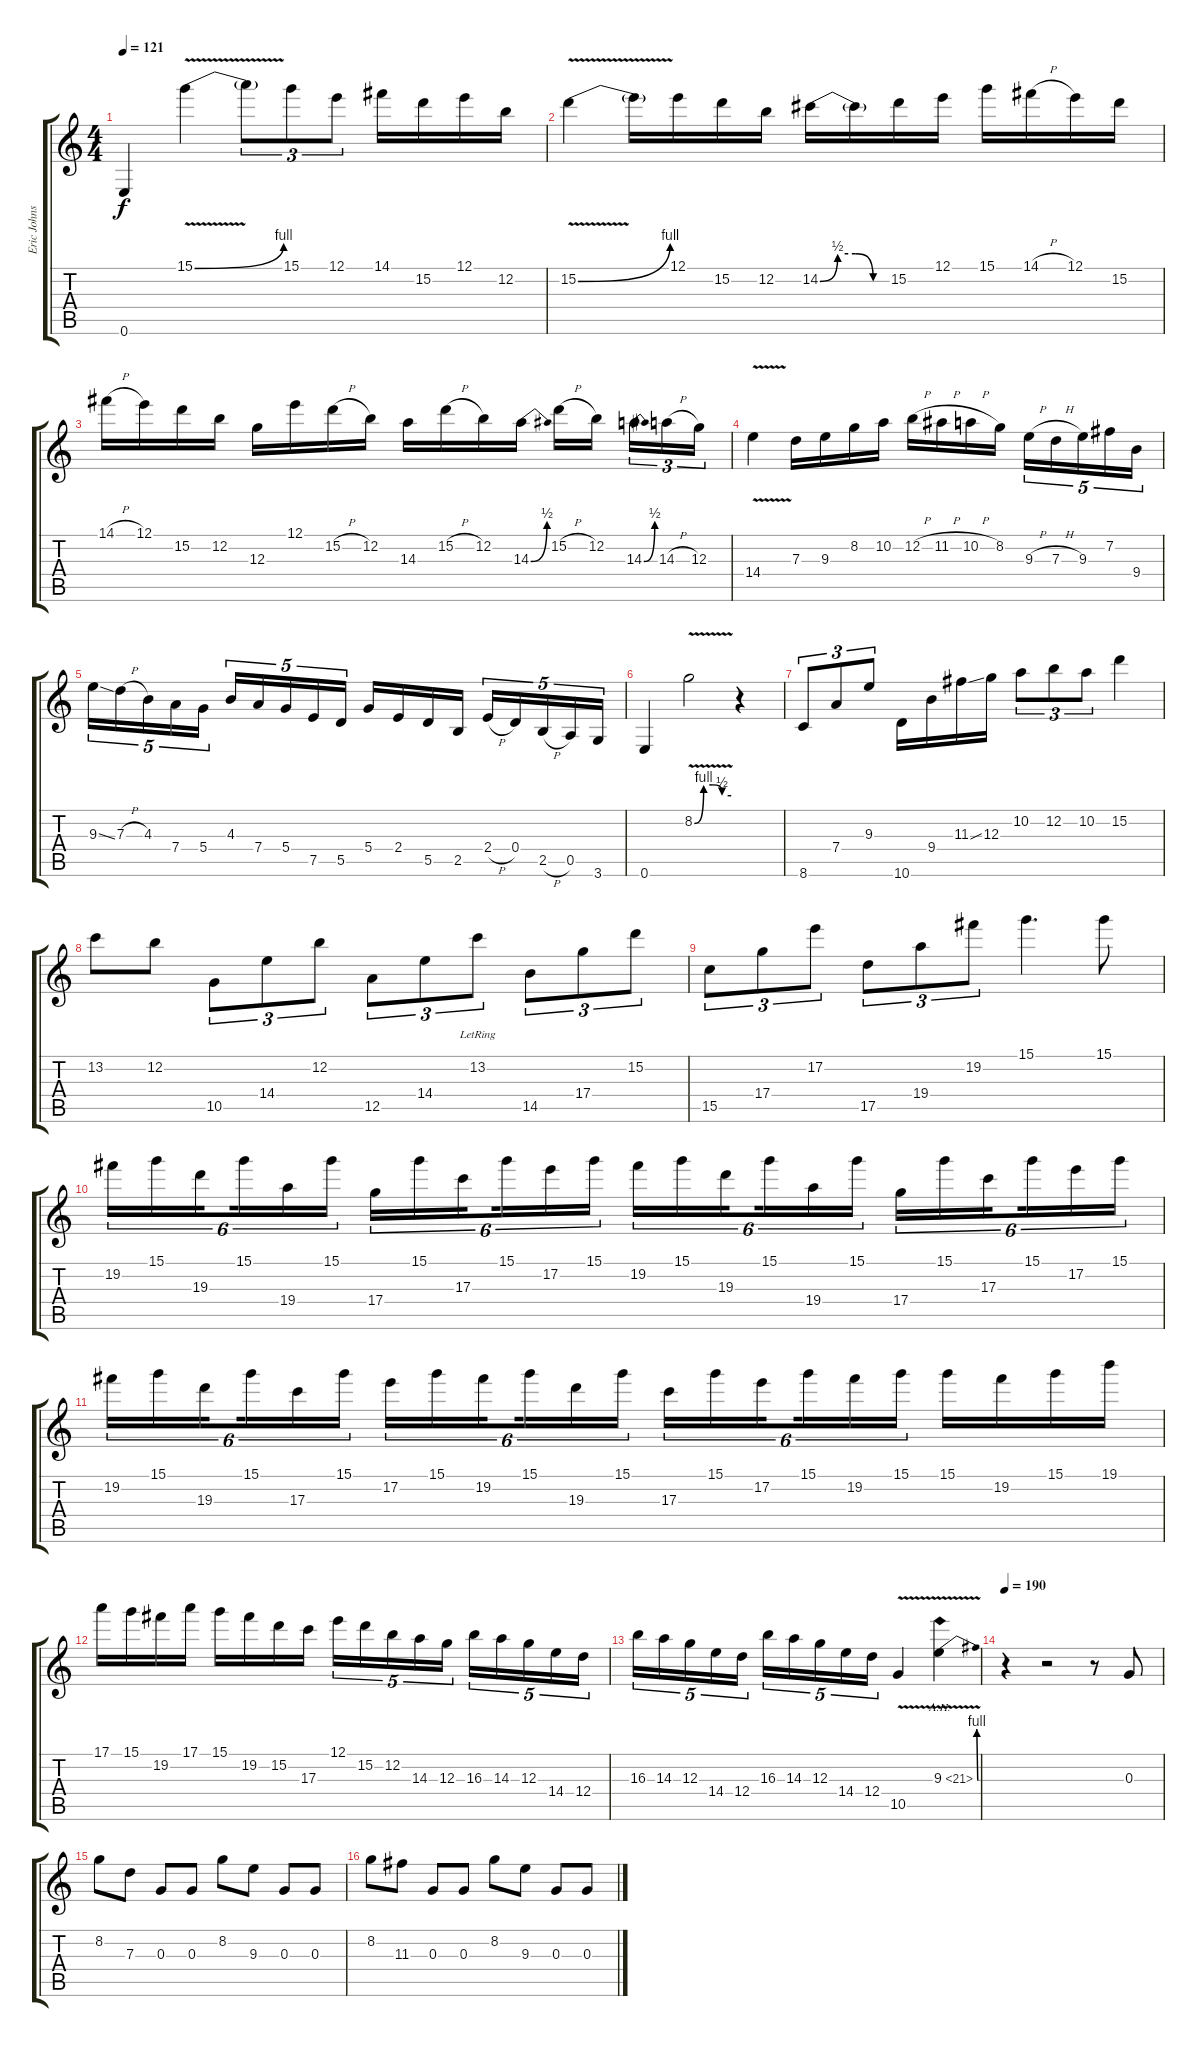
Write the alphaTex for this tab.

\track ("Eric Johnson" "Eric Johns") {instrument overdrivenguitar}
\staff {score tabs}
\tuning (E4 B3 G3 D3 A2 E2) {hide}
\ts (4 4)
\tempo 121
\tempo 135
\tempo 121
\clef g2
\ks c
0.6.4{dy f instrument overdrivenguitar} 15.1{be (bend 0 0 60 4) v}.4 15.1{t}.8{tu (3 2)} 15.1.8{tu (3 2)} 12.1.8{tu (3 2)} 14.1.16 15.2.16 12.1.16 12.2.16 |
15.2{be (bend 0 0 60 4) v}.4 15.2{t}.16 12.1.16 15.2.16 12.2.16 14.2{be (custom 0 0 15 2 30 2 45 0 60 0)}.16 14.2{t}.16 15.2.16 12.1.16 15.1.16 14.1{h}.16 12.1.16 15.2.16 |
14.1{h}.16 12.1.16 15.2.16 12.2.16 12.3.16 12.1.16 15.2{h}.16 12.2.16 14.3.16 15.2{h}.16 12.2.16 14.3{be (bend 0 0 60 2)}.16 15.2{h}.16 12.2.16{beam splitsecondary} 14.3{be (bend 0 0 60 2)}.16{tu (3 2)} 14.3{h}.16{tu (3 2)} 12.3.16{tu (3 2)} |
14.4{v}.4 7.3.16 9.3.16 8.2.16 10.2.16 12.2{h}.16 11.2{h}.16 10.2{h}.16 8.2.16 9.3{h}.16{tu (5 4)} 7.3{h}.16{tu (5 4)} 9.3.16{tu (5 4)} 7.2.16{tu (5 4)} 9.4.16{tu (5 4)} |
9.3{ss}.16{tu (5 4)} 7.3{h}.16{tu (5 4)} 4.3.16{tu (5 4)} 7.4.16{tu (5 4)} 5.4.16{tu (5 4)} 4.3.16{tu (5 4)} 7.4.16{tu (5 4)} 5.4.16{tu (5 4)} 7.5.16{tu (5 4)} 5.5.16{tu (5 4)} 5.4.16 2.4.16 5.5.16 2.5.16 2.4{h}.16{tu (5 4)} 0.4.16{tu (5 4)} 2.5{h}.16{tu (5 4)} 0.5.16{tu (5 4)} 3.6.16{tu (5 4)} |
0.6.4 8.2{be (custom 0 0 15 4 30 4 45 2 60 2) v}.2 r.4 |
8.6.8{tu (3 2)} 7.4.8{tu (3 2)} 9.3.8{tu (3 2)} 10.6.16 9.4.16 11.3{ss}.16 12.3.16 10.2.8{tu (3 2)} 12.2.8{tu (3 2)} 10.2.8{tu (3 2)} 15.2.4 |
13.2.8 12.2.8 10.5.8{tu (3 2)} 14.4.8{tu (3 2)} 12.2.8{tu (3 2)} 12.5.8{tu (3 2)} 14.4.8{tu (3 2)} 13.2{lr}.8{tu (3 2)} 14.5.8{tu (3 2)} 17.4.8{tu (3 2)} 15.2.8{tu (3 2)} |
15.5.8{tu (3 2)} 17.4.8{tu (3 2)} 17.2.8{tu (3 2)} 17.5.8{tu (3 2)} 19.4.8{tu (3 2)} 19.2.8{tu (3 2)} 15.1.4{d} 15.1.8 |
19.2.16{tu (6 4)} 15.1.16{tu (6 4)} 19.3.16{tu (6 4) beam splitsecondary} 15.1.16{tu (6 4)} 19.4.16{tu (6 4)} 15.1.16{tu (6 4)} 17.4.16{tu (6 4)} 15.1.16{tu (6 4)} 17.3.16{tu (6 4) beam splitsecondary} 15.1.16{tu (6 4)} 17.2.16{tu (6 4)} 15.1.16{tu (6 4)} 19.2.16{tu (6 4)} 15.1.16{tu (6 4)} 19.3.16{tu (6 4) beam splitsecondary} 15.1.16{tu (6 4)} 19.4.16{tu (6 4)} 15.1.16{tu (6 4)} 17.4.16{tu (6 4)} 15.1.16{tu (6 4)} 17.3.16{tu (6 4) beam splitsecondary} 15.1.16{tu (6 4)} 17.2.16{tu (6 4)} 15.1.16{tu (6 4)} |
19.2.16{tu (6 4)} 15.1.16{tu (6 4)} 19.3.16{tu (6 4) beam splitsecondary} 15.1.16{tu (6 4)} 17.3.16{tu (6 4)} 15.1.16{tu (6 4)} 17.2.16{tu (6 4)} 15.1.16{tu (6 4)} 19.2.16{tu (6 4) beam splitsecondary} 15.1.16{tu (6 4)} 19.3.16{tu (6 4)} 15.1.16{tu (6 4)} 17.3.16{tu (6 4)} 15.1.16{tu (6 4)} 17.2.16{tu (6 4) beam splitsecondary} 15.1.16{tu (6 4)} 19.2.16{tu (6 4)} 15.1.16{tu (6 4)} 15.1.16 19.2.16 15.1.16 19.1.16 |
17.1.16 15.1.16 19.2.16 17.1.16 15.1.16 19.2.16 15.2.16 17.3.16 12.1.16{tu (5 4)} 15.2.16{tu (5 4)} 12.2.16{tu (5 4)} 14.3.16{tu (5 4)} 12.3.16{tu (5 4)} 16.3.16{tu (5 4)} 14.3.16{tu (5 4)} 12.3.16{tu (5 4)} 14.4.16{tu (5 4)} 12.4.16{tu (5 4)} |
16.3.16{tu (5 4)} 14.3.16{tu (5 4)} 12.3.16{tu (5 4)} 14.4.16{tu (5 4)} 12.4.16{tu (5 4)} 16.3.16{tu (5 4)} 14.3.16{tu (5 4)} 12.3.16{tu (5 4)} 14.4.16{tu (5 4)} 12.4.16{tu (5 4)} 10.5{v}.4 9.3{be (bend 0 0 60 4) ah 12 v}.4 |
\tempo 190
r.4 r.2 r.8 0.3.8 |
8.2.8 7.3.8 0.3.8 0.3.8 8.2.8 9.3.8 0.3.8 0.3.8 |
8.2.8 11.3.8 0.3.8 0.3.8 8.2.8 9.3.8 0.3.8 0.3.8
